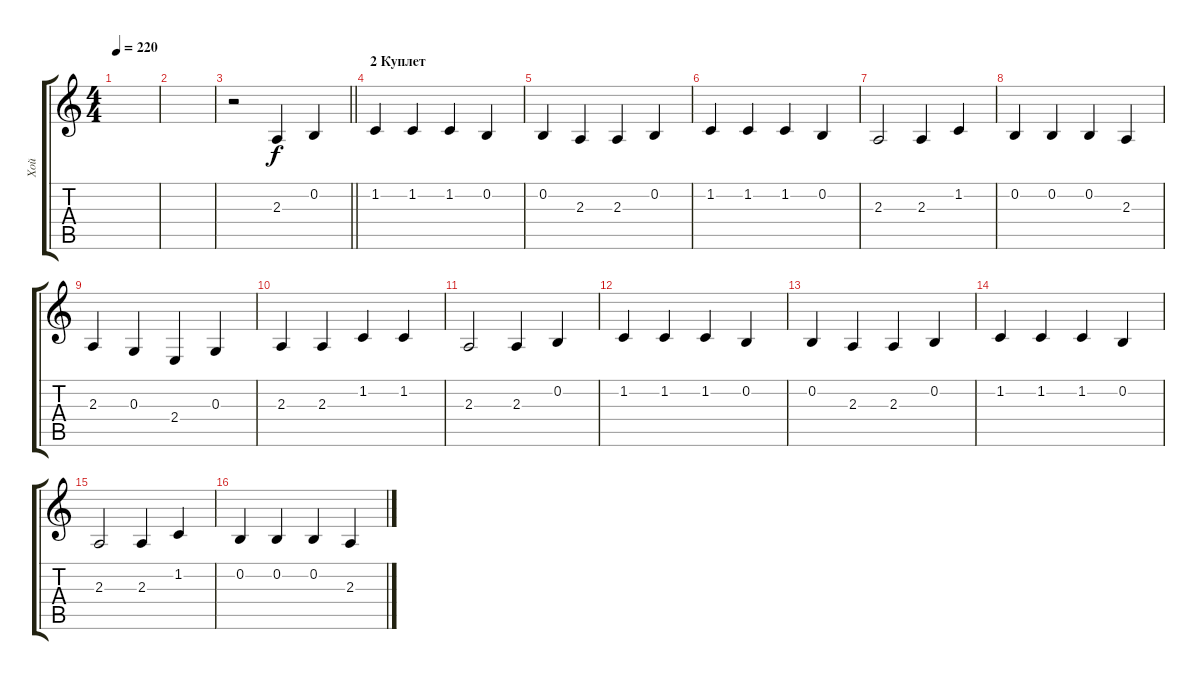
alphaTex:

\track ("Хой" "Хой") {instrument viola}
\staff {score tabs}
\tuning (E4 B3 G3 D3 A2 E2) {hide}
\ts (4 4)
\tempo 220
\clef g2
\ks c
|
|
\barLineRight lightlight
r.2 2.3.4 0.2.4 |
\section ("" "2 Куплет")
1.2.4 1.2.4 1.2.4 0.2.4 |
0.2.4 2.3.4 2.3.4 0.2.4 |
1.2.4 1.2.4 1.2.4 0.2.4 |
2.3.2 2.3.4 1.2.4 |
0.2.4 0.2.4 0.2.4 2.3.4 |
2.3.4 0.3.4 2.4.4 0.3.4 |
2.3.4 2.3.4 1.2.4 1.2.4 |
2.3.2 2.3.4 0.2.4 |
1.2.4 1.2.4 1.2.4 0.2.4 |
0.2.4 2.3.4 2.3.4 0.2.4 |
1.2.4 1.2.4 1.2.4 0.2.4 |
2.3.2 2.3.4 1.2.4 |
0.2.4 0.2.4 0.2.4 2.3.4
